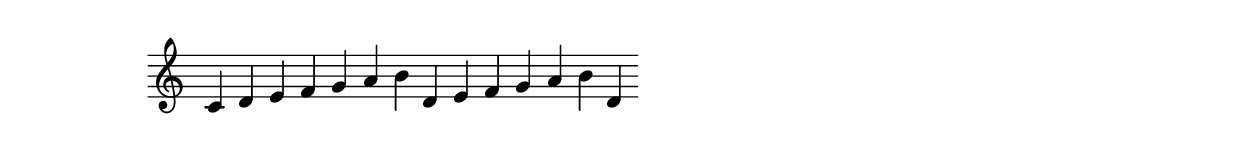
#(ly:set-option 'midi-extension "mid")
\version "2.12.3"
\include "english.ly"
\header{ 
title = ""
composer = ""
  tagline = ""  % removed 
}
%{
 
S R G m P D N R G m P D N R  
 %}
  
melody = {
\once \override Staff.TimeSignature #'stencil = ##f
\clef treble
\key c \major
\autoBeamOn  
\cadenzaOn
 c'4 d'4 e'4 f'4 g'4 a'4 b'4 d'4 e'4 f'4 g'4 a'4 b'4 d'4 \break

}

text = \lyricmode {
  
}

\score{

<<
  \new Voice = "one" {
    \melody
  }
  \new Lyrics \lyricsto "one" \text
>>
\layout {
  \context {
       \Score
    \remove "Bar_number_engraver"
  } 
  }
\midi { 
  \context {
    \Score
    tempoWholesPerMinute = #(ly:make-moment 200 4)
   }
 }
}
